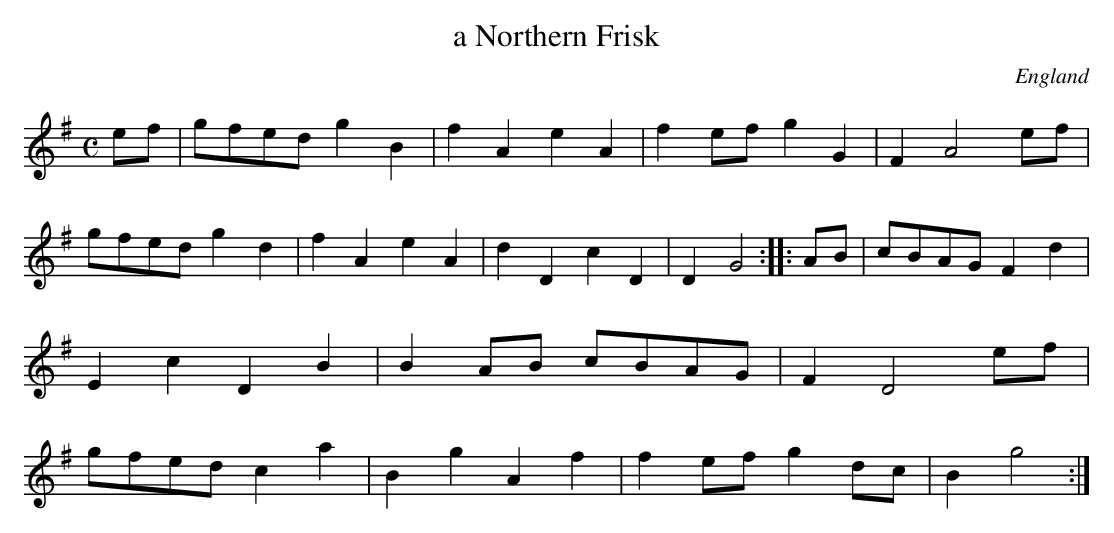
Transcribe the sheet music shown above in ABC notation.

X:1
T:a Northern Frisk
M:C
O:England
K:G major
ef|\
gfed g2B2| f2A2 e2A2| f2ef g2G2| F2A4 ef|\
gfed g2d2| f2A2 e2A2| d2D2 c2D2| D2G4 ::\
AB|\
cBAG F2d2| E2c2 D2B2| B2AB cBAG| F2D4 ef|\
gfed c2a2| B2g2 A2f2| f2ef g2dc| B2g4 :|
